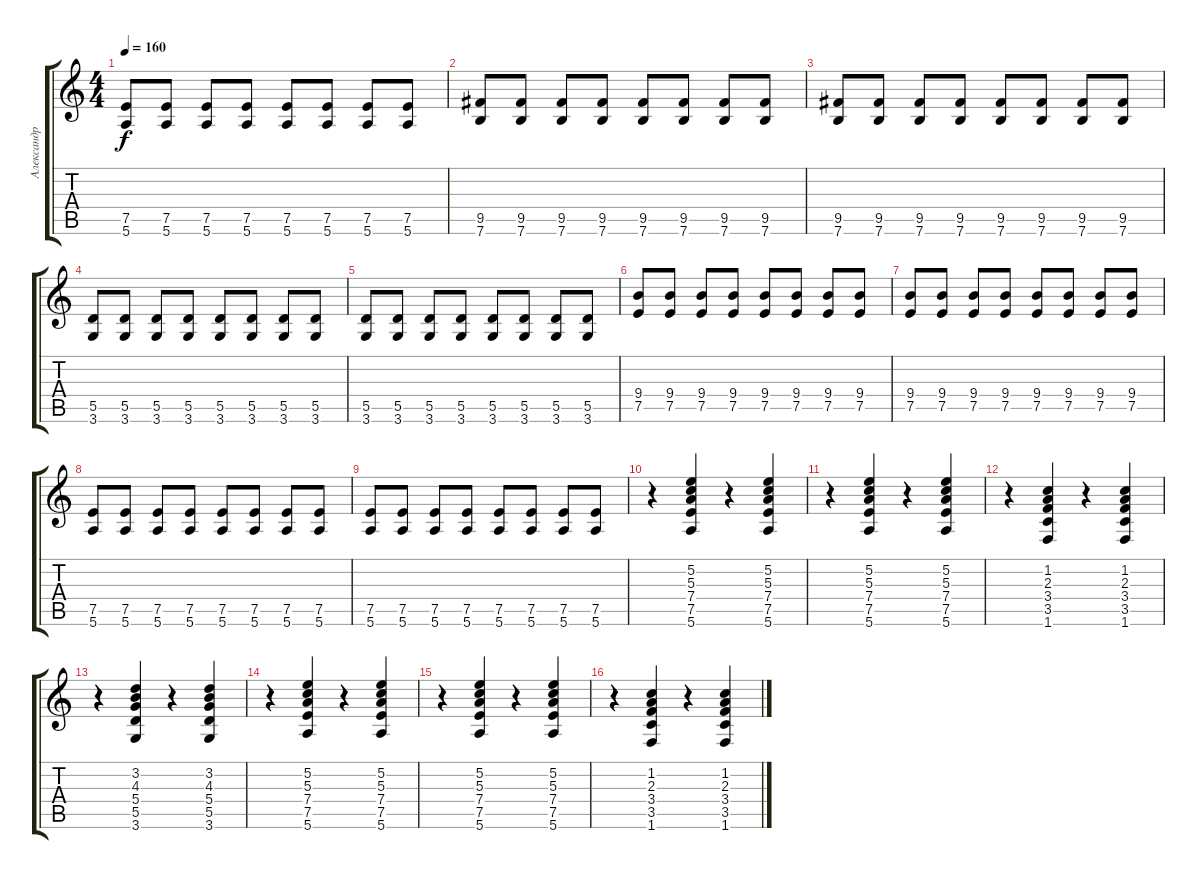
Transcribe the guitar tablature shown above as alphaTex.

\track ("Александр \"Ренегат\" Леонтьев" "Александр ") {instrument electricguitarclean}
\staff {score tabs}
\tuning (E4 B3 G3 D3 A2 E2) {hide}
\ts (4 4)
\tempo 160
\clef g2
\ks c
(7.5 5.6).8{dy f} (7.5 5.6).8 (7.5 5.6).8 (7.5 5.6).8 (7.5 5.6).8 (7.5 5.6).8 (7.5 5.6).8 (7.5 5.6).8 |
(9.5 7.6).8 (9.5 7.6).8 (9.5 7.6).8 (9.5 7.6).8 (9.5 7.6).8 (9.5 7.6).8 (9.5 7.6).8 (9.5 7.6).8 |
(9.5 7.6).8 (9.5 7.6).8 (9.5 7.6).8 (9.5 7.6).8 (9.5 7.6).8 (9.5 7.6).8 (9.5 7.6).8 (9.5 7.6).8 |
(5.5 3.6).8 (5.5 3.6).8 (5.5 3.6).8 (5.5 3.6).8 (5.5 3.6).8 (5.5 3.6).8 (5.5 3.6).8 (5.5 3.6).8 |
(5.5 3.6).8 (5.5 3.6).8 (5.5 3.6).8 (5.5 3.6).8 (5.5 3.6).8 (5.5 3.6).8 (5.5 3.6).8 (5.5 3.6).8 |
(9.4 7.5).8 (9.4 7.5).8 (9.4 7.5).8 (9.4 7.5).8 (9.4 7.5).8 (9.4 7.5).8 (9.4 7.5).8 (9.4 7.5).8 |
(9.4 7.5).8 (9.4 7.5).8 (9.4 7.5).8 (9.4 7.5).8 (9.4 7.5).8 (9.4 7.5).8 (9.4 7.5).8 (9.4 7.5).8 |
(7.5 5.6).8 (7.5 5.6).8 (7.5 5.6).8 (7.5 5.6).8 (7.5 5.6).8 (7.5 5.6).8 (7.5 5.6).8 (7.5 5.6).8 |
(7.5 5.6).8 (7.5 5.6).8 (7.5 5.6).8 (7.5 5.6).8 (7.5 5.6).8 (7.5 5.6).8 (7.5 5.6).8 (7.5 5.6).8 |
r.4{instrument electricguitarclean} (5.2 5.3 7.4 7.5 5.6).4 r.4 (5.2 5.3 7.4 7.5 5.6).4 |
r.4 (5.2 5.3 7.4 7.5 5.6).4 r.4 (5.2 5.3 7.4 7.5 5.6).4 |
r.4{instrument electricguitarclean} (1.2 2.3 3.4 3.5 1.6).4 r.4 (1.2 2.3 3.4 3.5 1.6).4 |
r.4 (3.2 4.3 5.4 5.5 3.6).4 r.4 (3.2 4.3 5.4 5.5 3.6).4 |
r.4{instrument electricguitarclean} (5.2 5.3 7.4 7.5 5.6).4 r.4 (5.2 5.3 7.4 7.5 5.6).4 |
r.4 (5.2 5.3 7.4 7.5 5.6).4 r.4 (5.2 5.3 7.4 7.5 5.6).4 |
r.4{instrument electricguitarclean} (1.2 2.3 3.4 3.5 1.6).4 r.4 (1.2 2.3 3.4 3.5 1.6).4
